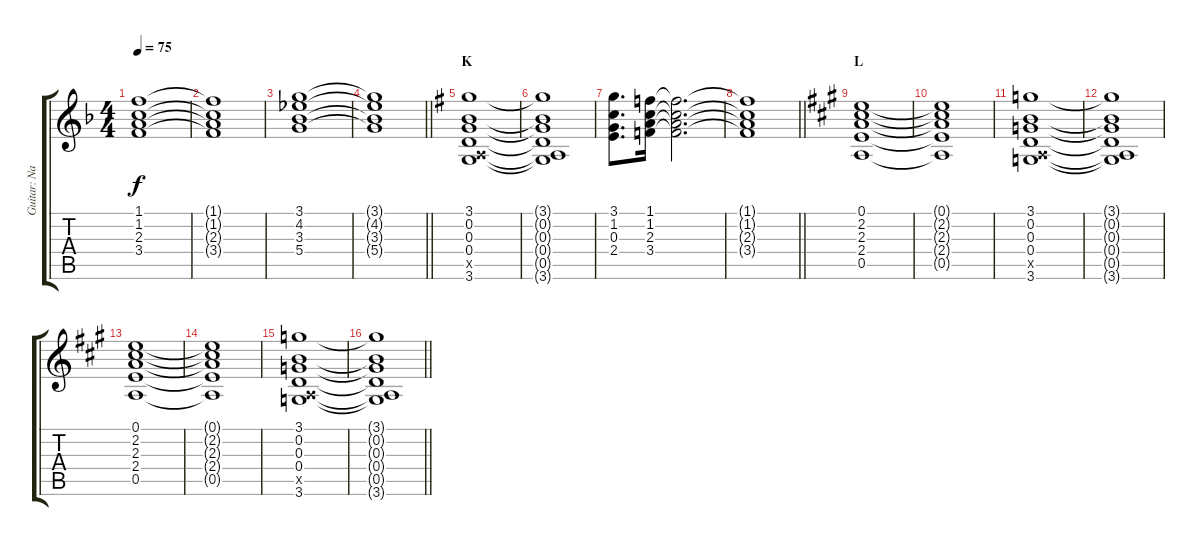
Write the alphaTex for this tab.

\track ("Guitar: Nancy" "Guitar: Na") {instrument electricguitarclean}
\staff {score tabs}
\tuning (E4 B3 G3 D3 A2 E2) {hide}
\ts (4 4)
\tempo 75
\clef g2
\ks f
(1.1 1.2 2.3 3.4).1{dy f} |
(1.1{t} 1.2{t} 2.3{t} 3.4{t}).1 |
(3.1 4.2 3.3 5.4).1 |
\barLineRight lightlight
(3.1{t} 4.2{t} 3.3{t} 5.4{t}).1 |
\section ("" "K")
\ks g
(3.1 0.2 0.3 0.4 0.5{x} 3.6).1 |
(3.1{t} 0.2{t} 0.3{t} 0.4{t} 0.5{t} 3.6{t}).1 |
(3.1 1.2 0.3 2.4).8{d} (1.1 1.2 2.3 3.4).16 (1.1{t} 1.2{t} 2.3{t} 3.4{t}).2{d} |
\barLineRight lightlight
(1.1{t} 1.2{t} 2.3{t} 3.4{t}).1 |
\section ("" "L")
\ks a
(0.1 2.2 2.3 2.4 0.5).1 |
(0.1{t} 2.2{t} 2.3{t} 2.4{t} 0.5{t}).1 |
(3.1 0.2 0.3 0.4 0.5{x} 3.6).1 |
(3.1{t} 0.2{t} 0.3{t} 0.4{t} 0.5{t} 3.6{t}).1 |
(0.1 2.2 2.3 2.4 0.5).1 |
(0.1{t} 2.2{t} 2.3{t} 2.4{t} 0.5{t}).1 |
(3.1 0.2 0.3 0.4 0.5{x} 3.6).1 |
\barLineRight lightlight
(3.1{t} 0.2{t} 0.3{t} 0.4{t} 0.5{t} 3.6{t}).1
